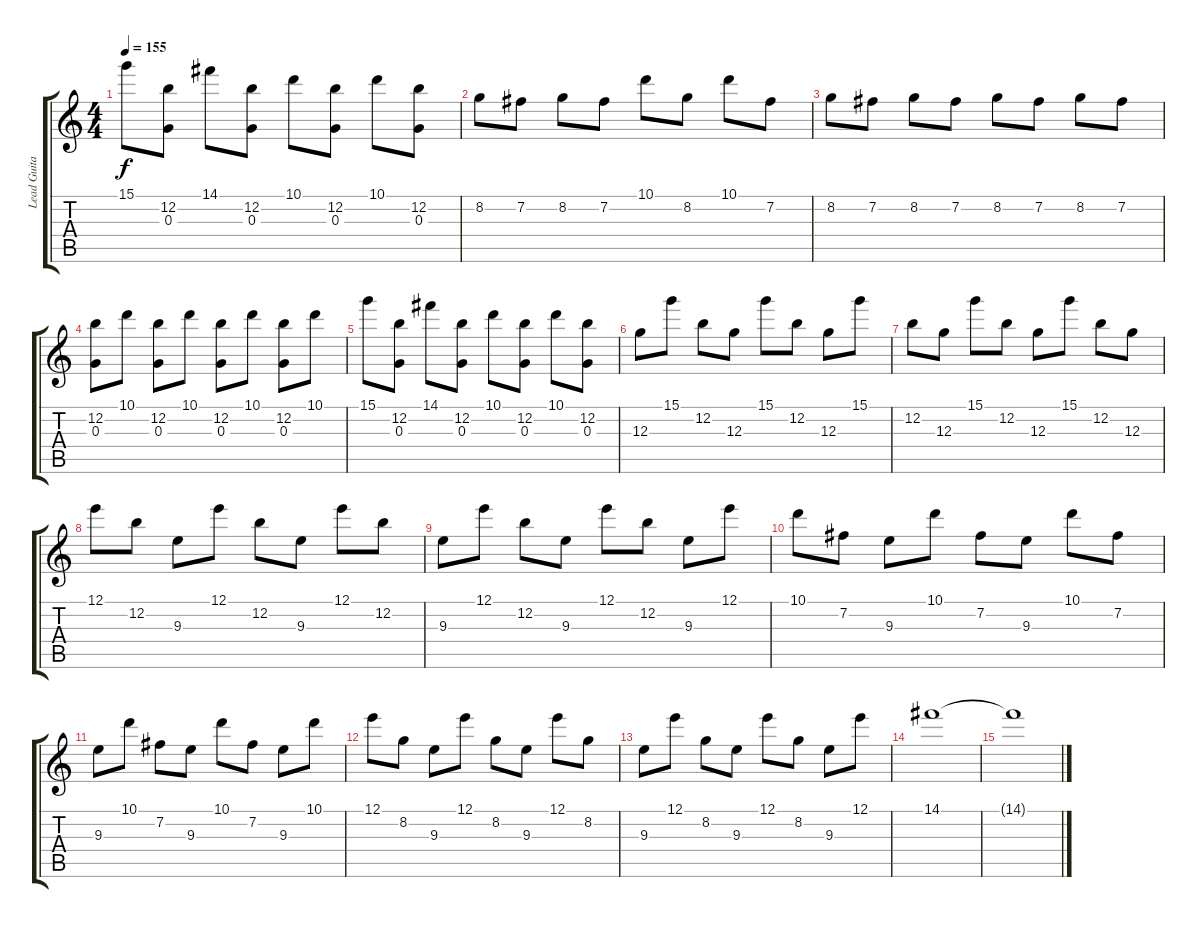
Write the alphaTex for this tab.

\track ("Lead Guitar" "Lead Guita") {instrument distortionguitar}
\staff {score tabs}
\tuning (E4 B3 G3 D3 A2 D2) {hide}
\ts (4 4)
\tempo 155
\clef g2
\ks c
15.1.8{dy f} (12.2 0.3).8 14.1.8 (12.2 0.3).8 10.1.8 (12.2 0.3).8 10.1.8 (12.2 0.3).8 |
8.2.8 7.2.8 8.2.8 7.2.8 10.1.8 8.2.8 10.1.8 7.2.8 |
8.2.8 7.2.8 8.2.8 7.2.8 8.2.8 7.2.8 8.2.8 7.2.8 |
(12.2 0.3).8 10.1.8 (12.2 0.3).8 10.1.8 (12.2 0.3).8 10.1.8 (12.2 0.3).8 10.1.8 |
15.1.8 (12.2 0.3).8 14.1.8 (12.2 0.3).8 10.1.8 (12.2 0.3).8 10.1.8 (12.2 0.3).8 |
12.3.8 15.1.8 12.2.8 12.3.8 15.1.8 12.2.8 12.3.8 15.1.8 |
12.2.8 12.3.8 15.1.8 12.2.8 12.3.8 15.1.8 12.2.8 12.3.8 |
12.1.8 12.2.8 9.3.8 12.1.8 12.2.8 9.3.8 12.1.8 12.2.8 |
9.3.8 12.1.8 12.2.8 9.3.8 12.1.8 12.2.8 9.3.8 12.1.8 |
10.1.8 7.2.8 9.3.8 10.1.8 7.2.8 9.3.8 10.1.8 7.2.8 |
9.3.8 10.1.8 7.2.8 9.3.8 10.1.8 7.2.8 9.3.8 10.1.8 |
12.1.8 8.2.8 9.3.8 12.1.8 8.2.8 9.3.8 12.1.8 8.2.8 |
9.3.8 12.1.8 8.2.8 9.3.8 12.1.8 8.2.8 9.3.8 12.1.8 |
14.1.1 |
14.1{t}.1
